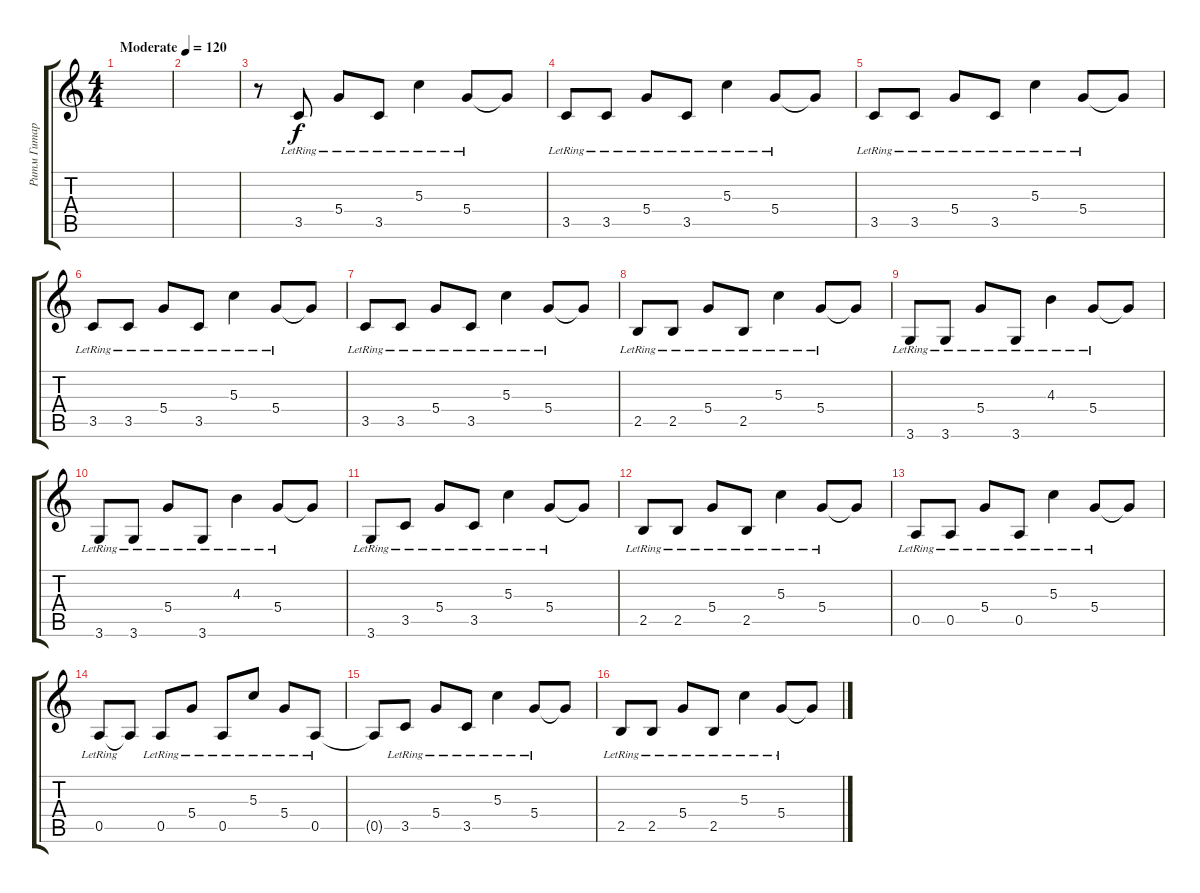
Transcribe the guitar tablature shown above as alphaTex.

\track ("Ритм Гитара" "Ритм Гитар") {instrument electricguitarjazz}
\staff {score tabs}
\tuning (E4 B3 G3 D3 A2 E2) {hide}
\ts (4 4)
\tempo (120 "Moderate")
\clef g2
\ks c
|
|
r.8 3.5{lr}.8 5.4{lr}.8 3.5{lr}.8 5.3{lr}.4 5.4{lr}.8 5.4{t}.8 |
3.5{lr}.8 3.5{lr}.8 5.4{lr}.8 3.5{lr}.8 5.3{lr}.4 5.4{lr}.8 5.4{t}.8 |
3.5{lr}.8 3.5{lr}.8 5.4{lr}.8 3.5{lr}.8 5.3{lr}.4 5.4{lr}.8 5.4{t}.8 |
3.5{lr}.8 3.5{lr}.8 5.4{lr}.8 3.5{lr}.8 5.3{lr}.4 5.4{lr}.8 5.4{t}.8 |
3.5{lr}.8 3.5{lr}.8 5.4{lr}.8 3.5{lr}.8 5.3{lr}.4 5.4{lr}.8 5.4{t}.8 |
2.5{lr}.8 2.5{lr}.8 5.4{lr}.8 2.5{lr}.8 5.3{lr}.4 5.4{lr}.8 5.4{t}.8 |
3.6{lr}.8 3.6{lr}.8 5.4{lr}.8 3.6{lr}.8 4.3{lr}.4 5.4{lr}.8 5.4{t}.8 |
3.6{lr}.8 3.6{lr}.8 5.4{lr}.8 3.6{lr}.8 4.3{lr}.4 5.4{lr}.8 5.4{t}.8 |
3.6{lr}.8 3.5{lr}.8 5.4{lr}.8 3.5{lr}.8 5.3{lr}.4 5.4{lr}.8 5.4{t}.8 |
2.5{lr}.8 2.5{lr}.8 5.4{lr}.8 2.5{lr}.8 5.3{lr}.4 5.4{lr}.8 5.4{t}.8 |
0.5{lr}.8 0.5{lr}.8 5.4{lr}.8 0.5{lr}.8 5.3{lr}.4 5.4{lr}.8 5.4{t}.8 |
0.5{lr}.8 0.5{t}.8 0.5{lr}.8 5.4{lr}.8 0.5{lr}.8 5.3{lr}.8 5.4{lr}.8 0.5{lr}.8 |
0.5{t}.8 3.5{lr}.8 5.4{lr}.8 3.5{lr}.8 5.3{lr}.4 5.4{lr}.8 5.4{t}.8 |
2.5{lr}.8 2.5{lr}.8 5.4{lr}.8 2.5{lr}.8 5.3{lr}.4 5.4{lr}.8 5.4{t}.8
